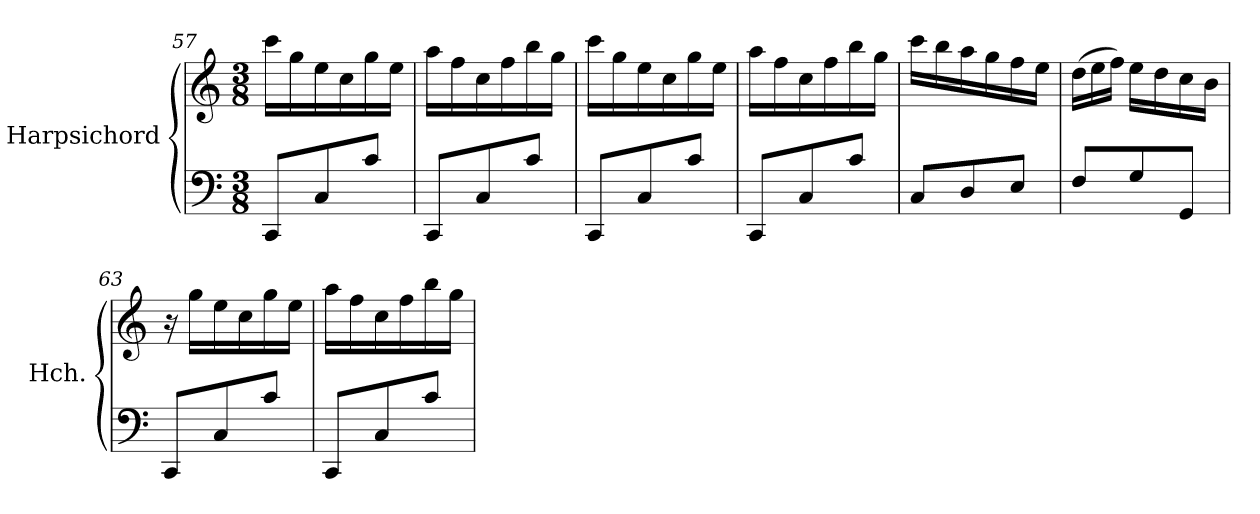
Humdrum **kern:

**kern	**kern
*part1	*part1
*staff2	*staff1
*I"Harpsichord	*
*I'Hch.	*
*clefF4	*clefG2
*k[]	*k[]
*M3/8	*M3/8
=57	=57
8CC/L	16ccc\LL
.	16gg\
8C/	16ee\
.	16cc\
8c/J	16gg\
.	16ee\JJ
=58	=58
8CC/L	16aa\LL
.	16ff\
8C/	16cc\
.	16ff\
8c/J	16bb\
.	16gg\JJ
=59	=59
8CC/L	16ccc\LL
.	16gg\
8C/	16ee\
.	16cc\
8c/J	16gg\
.	16ee\JJ
!!LO:PB:g=z
=60	=60
8CC/L	16aa\LL
.	16ff\
8C/	16cc\
.	16ff\
8c/J	16bb\
.	16gg\JJ
=61	=61
8C/L	16ccc\LL
.	16bb\
8D/	16aa\
.	16gg\
8E/J	16ff\
.	16ee\JJ
=62	=62
*	*Xtuplet
8F/L	(>24dd\LL
.	24ee\
.	24ff\JJ)
8G/	16ee\LL
.	16dd\
8GG/J	16cc\
.	16b\JJ
=63	=63
8CC/L	16r
.	16gg\LL
8C/	16ee\
.	16cc\
8c/J	16gg\
.	16ee\JJ
=64	=64
8CC/L	16aa\LL
.	16ff\
8C/	16cc\
.	16ff\
8c/J	16bb\
.	16gg\JJ
=	=
*-	*-
